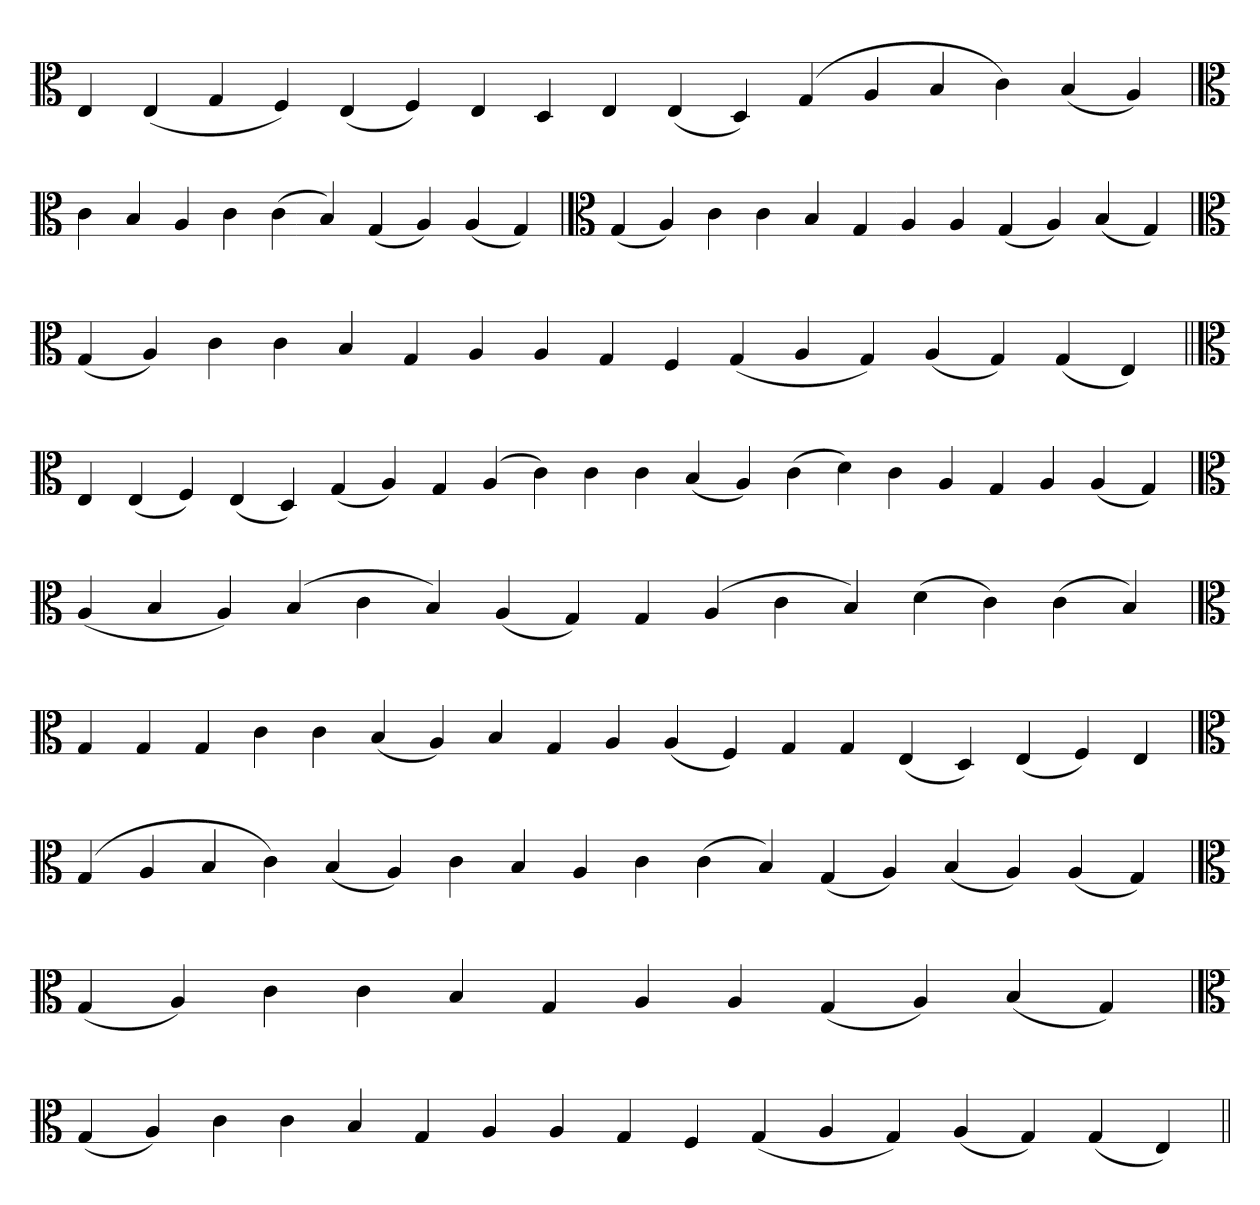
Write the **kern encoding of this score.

**kern
*part1
*staff1
*clefC3
=
4E
(4E
4G
4F)
(4E
4F)
4E
4D
4E
(4E
4D)
(4G
4A
4B
4c)
(4B
4A)
=`
*clefC3
4c
4B
4A
4c
(4c
4B)
(4G
4A)
(4A
4G)
='
*clefC3
(4G
4A)
4c
4c
4B
4G
4A
4A
(4G
4A)
(4B
4G)
=`
*clefC3
(4G
4A)
4c
4c
4B
4G
4A
4A
4G
4F
(4G
4A
4G)
(4A
4G)
(4G
4E)
=||
*clefC3
4E
(4E
4F)
(4E
4D)
(4G
4A)
4G
(4A
4c)
4c
4c
(4B
4A)
(4c
4d)
4c
4A
4G
4A
(4A
4G)
=`
*clefC3
(4A
4B
4A)
(4B
4c
4B)
(4A
4G)
4G
(4A
4c
4B)
(4d
4c)
(4c
4B)
=
*clefC3
4G
4G
4G
4c
4c
(4B
4A)
4B
4G
4A
(4A
4F)
4G
4G
(4E
4D)
(4E
4F)
4E
='
*clefC3
(4G
4A
4B
4c)
(4B
4A)
4c
4B
4A
4c
(4c
4B)
(4G
4A)
(4B
4A)
(4A
4G)
='
*clefC3
(4G
4A)
4c
4c
4B
4G
4A
4A
(4G
4A)
(4B
4G)
=`
*clefC3
(4G
4A)
4c
4c
4B
4G
4A
4A
4G
4F
(4G
4A
4G)
(4A
4G)
(4G
4E)
=||
*-
